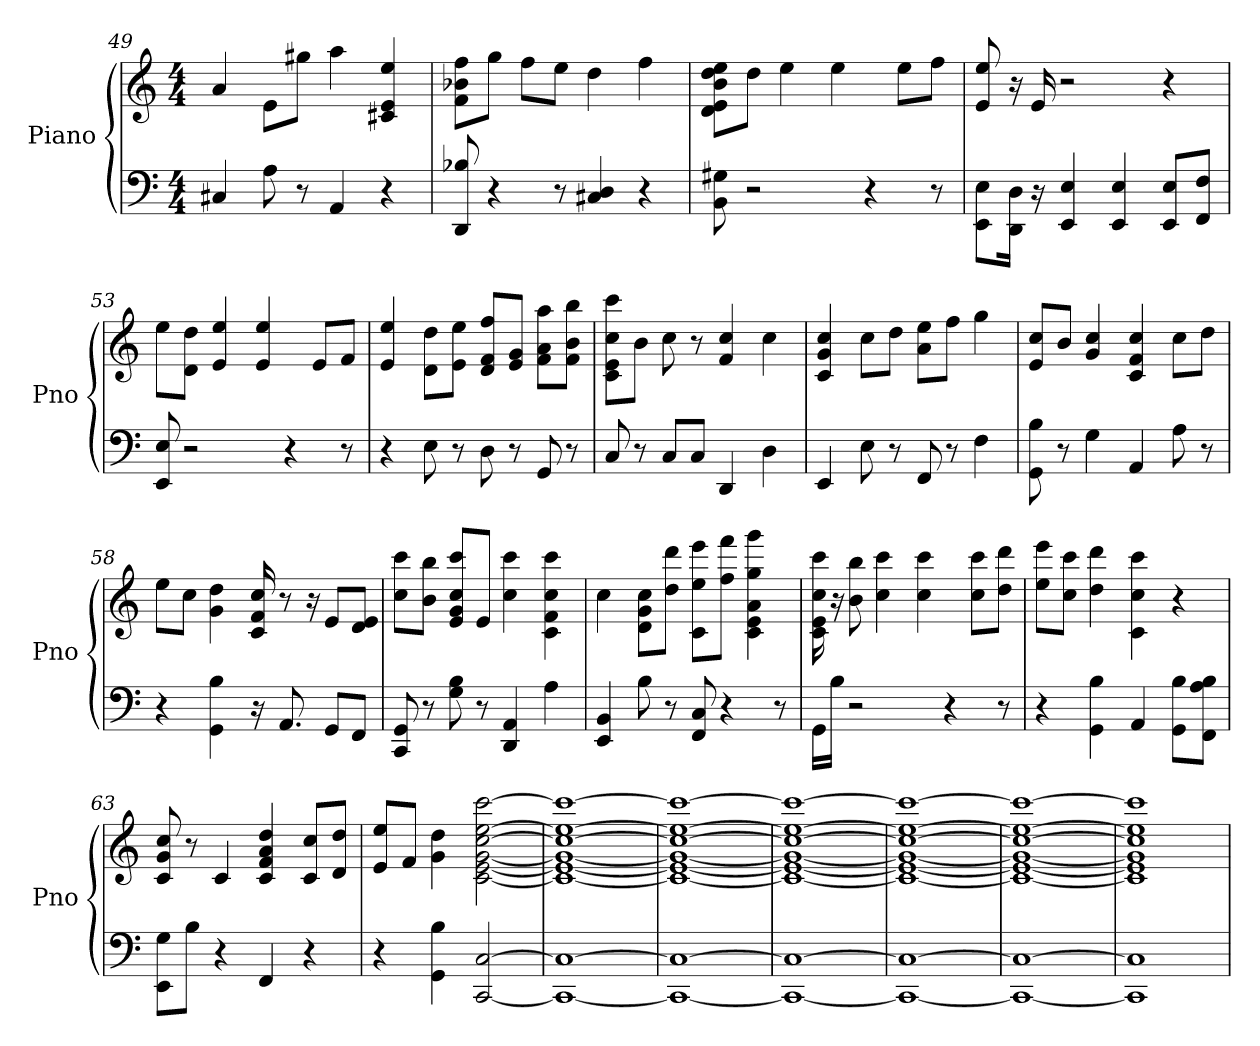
**kern	**kern
*part1	*part1
*staff2	*staff1
*I"Piano	*
*I'Pno	*
*clefF4	*clefG2
*k[]	*k[]
*C:	*C:
*M4/4	*M4/4
=49	=49
4C#	4a
8A	8e\L
8r	8gg#\J
4AA	4aa
4r	4ee 4c# 4e
=50	=50
8B- 8DD	8ff\ 8f\ 8b-\L
4r	8gg\J
.	8ff\L
8r	8ee\J
4C# 4D	4dd
4r	4ff
=51	=51
8BB 8G#	8b\ 8ee\ 8d\ 8dd\ 8e\L
2r	8dd\J
.	4ee
.	4ee
4r	.
.	8ee\L
8r	8ff\J
=52	=52
8E\ 8EE\L	8e 8ee
16DD\ 16D\Jk	16r
16r	16e
4EE 4E	2r
4EE 4E	.
8EE/ 8E/L	4r
8FF/ 8F/J	.
=53	=53
8EE 8E	8ee\L
2r	8d\ 8dd\J
.	4e 4ee
.	4e 4ee
4r	.
.	8e/L
8r	8f/J
=54	=54
4r	4e 4ee
8E	8dd\ 8d\L
8r	8e\ 8ee\J
8D	8f/ 8ff/ 8d/L
8r	8e/ 8g/J
8GG	8f\ 8aa\ 8a\L
8r	8f\ 8b\ 8bb\J
=55	=55
8C	8cc\ 8ccc\ 8e\ 8c\L
8r	8b\J
8C/L	8cc
8C/J	8r
4DD	4cc 4f
4D	4cc
=56	=56
4EE	4c 4g 4cc
8E	8cc\L
8r	8dd\J
8FF	8a\ 8ee\L
8r	8ff\J
4F	4gg
=57	=57
8B 8GG	8e/ 8cc/L
8r	8b/J
4G	4cc 4g
4AA	4cc 4c 4f
8A	8cc\L
8r	8dd\J
=58	=58
4r	8ee\L
.	8cc\J
4B 4GG	4g 4dd
16r	16f 16cc 16c
8.AA	8r
.	16r
8GG/L	8e/L
8FF/J	8d/ 8e/J
=59	=59
8GG 8CC	8ccc\ 8cc\L
8r	8bb\ 8b\J
8G 8B	8cc/ 8ccc/ 8e/ 8g/L
8r	8e/J
4DD 4AA	4ccc 4cc
4A	4f 4c 4ccc 4cc
=60	=60
4EE 4BB	4cc
8B	8g\ 8d\ 8cc\L
8r	8ddd\ 8dd\J
8C 8FF	8c\ 8ee\ 8eee\L
4r	8ff\ 8fff\J
.	4e 4c 4a 4ggg 4gg
8r	.
=61	=61
16GG\LL	16e 16c 16ccc 16cc
16B\JJ	16r
2r	8b 8bb
.	4ccc 4cc
.	4ccc 4cc
4r	.
.	8ccc\ 8cc\L
8r	8dd\ 8ddd\J
=62	=62
4r	8ee\ 8eee\L
.	8ccc\ 8cc\J
4B 4GG	4dd 4ddd
4AA	4cc 4ccc 4c
8B\ 8GG\L	4r
8B\ 8A\ 8FF\J	.
=63	=63
8G\ 8EE\L	8g 8cc 8c
8B\J	8r
4r	4c
4FF	4c 4a 4f 4dd
4r	8c/ 8cc/L
.	8d/ 8dd/J
=64	=64
4r	8e/ 8ee/L
.	8f/J
4B 4GG	4g 4dd
[2CC [2C	[2c [2cc [2ccc [2e [2g [2ee
=65	=65
1CC_ 1C_	1c_ 1cc_ 1ccc_ 1e_ 1g_ 1ee_
=66	=66
1CC_ 1C_	1c_ 1cc_ 1ccc_ 1e_ 1g_ 1ee_
=67	=67
1CC_ 1C_	1c_ 1cc_ 1ccc_ 1e_ 1g_ 1ee_
=68	=68
1CC_ 1C_	1c_ 1cc_ 1ccc_ 1e_ 1g_ 1ee_
=69	=69
1CC_ 1C_	1c_ 1cc_ 1ccc_ 1e_ 1g_ 1ee_
=70	=70
1CC] 1C]	1c] 1cc] 1ccc] 1e] 1g] 1ee]
=	=
*-	*-
